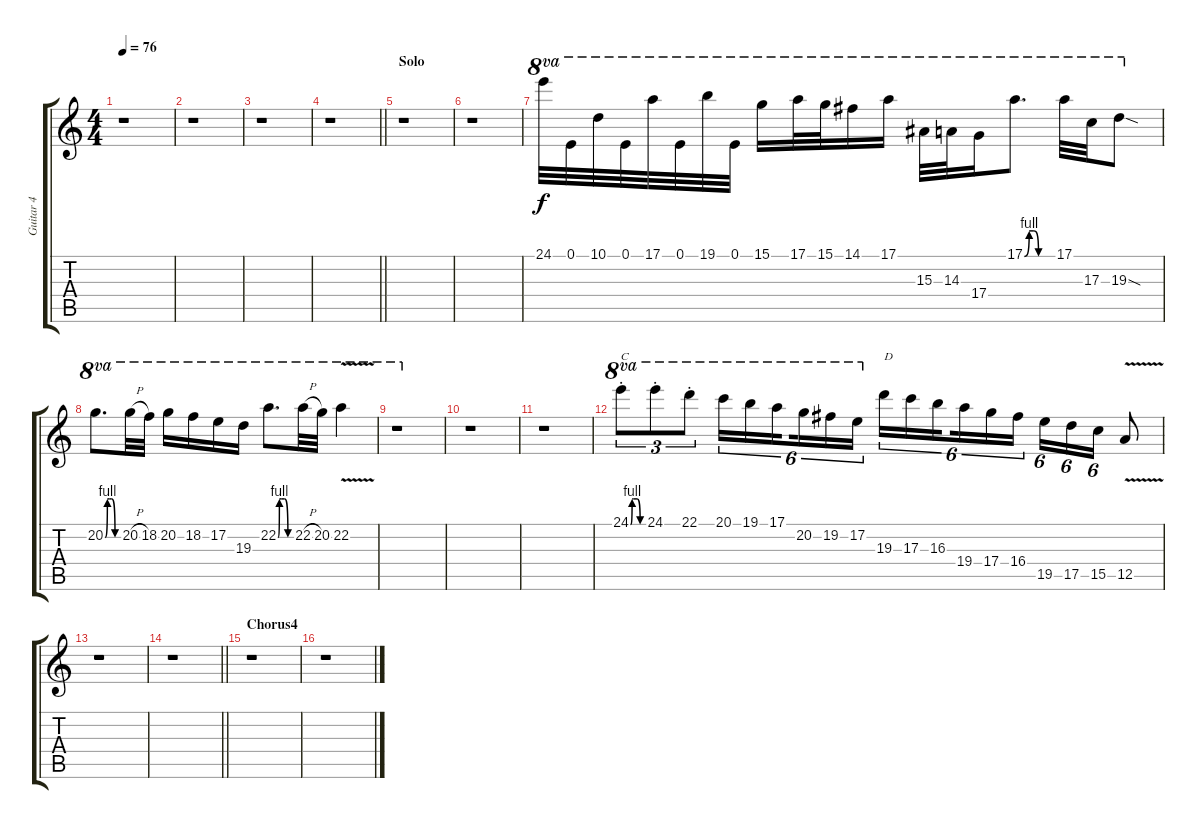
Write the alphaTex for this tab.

\track ("Guitar 4" "Guitar 4") {instrument distortionguitar}
\staff {score tabs}
\tuning (E4 B3 G3 D3 A2 E2) {hide}
\ts (4 4)
\tempo 76
\clef g2
\ks c
r.1{dy f} |
r.1 |
r.1 |
\barLineRight lightlight
r.1 |
\section ("" "Solo")
r.1 |
r.1 |
24.1.32{ot 8va} 0.1.32{ot 8va} 10.1.32{ot 8va} 0.1.32{ot 8va} 17.1.32{ot 8va} 0.1.32{ot 8va} 19.1.32{ot 8va} 0.1.32{ot 8va} 15.1.16{ot 8va} 17.1.32{ot 8va} 15.1.32{ot 8va} 14.1.16{ot 8va} 17.1.16{ot 8va} 15.3.32{ot 8va} 14.3.32{ot 8va} 17.4.16{ot 8va beam merge} 17.1{be (custom 0 0 10 4 20 4 30 0 60 0)}.8{d ot 8va} 17.1.32{ot 8va beam merge} 17.3.32{ot 8va} 19.3{sod}.8{ot 8va} |
20.2{be (custom 0 0 10 4 20 4 30 4 45 0 60 0)}.8{d ot 8va} 20.2{h}.32{ot 8va} 18.2.32{ot 8va} 20.2.16{ot 8va} 18.2.16{ot 8va} 17.2.16{ot 8va} 19.3.16{ot 8va} 22.2{be (custom 0 0 6 4 15 4 30 4 45 0 60 0)}.8{d ot 8va} 22.2{h}.32{ot 8va} 20.2.32{ot 8va} 22.2{v}.4{ot 8va} |
r.1{ot 8va} |
r.1 |
r.1 |
24.1{be (custom 0 0 7 4 15 4 30 4 45 0 60 0) st}.8{tu (3 2) ot 8va txt "C"} 24.1{st}.8{tu (3 2) ot 8va} 22.1{st}.8{tu (3 2) ot 8va} 20.1.16{tu (6 4) ot 8va} 19.1.16{tu (6 4) ot 8va} 17.1.16{tu (6 4) ot 8va beam splitsecondary} 20.2.16{tu (6 4) ot 8va} 19.2.16{tu (6 4) ot 8va} 17.2.16{tu (6 4) ot 8va} 19.3.16{tu (6 4) txt "D"} 17.3.16{tu (6 4)} 16.3.16{tu (6 4) beam splitsecondary} 19.4.16{tu (6 4) beam merge} 17.4.16{tu (6 4) beam merge} 16.4.16{tu (6 4)} 19.5.16{tu (6 4)} 17.5.16{tu (6 4) beam merge} 15.5.16{tu (6 4)} 12.5{v}.8 |
r.1 |
\barLineRight lightlight
r.1 |
\section ("" "Chorus4")
r.1 |
r.1
